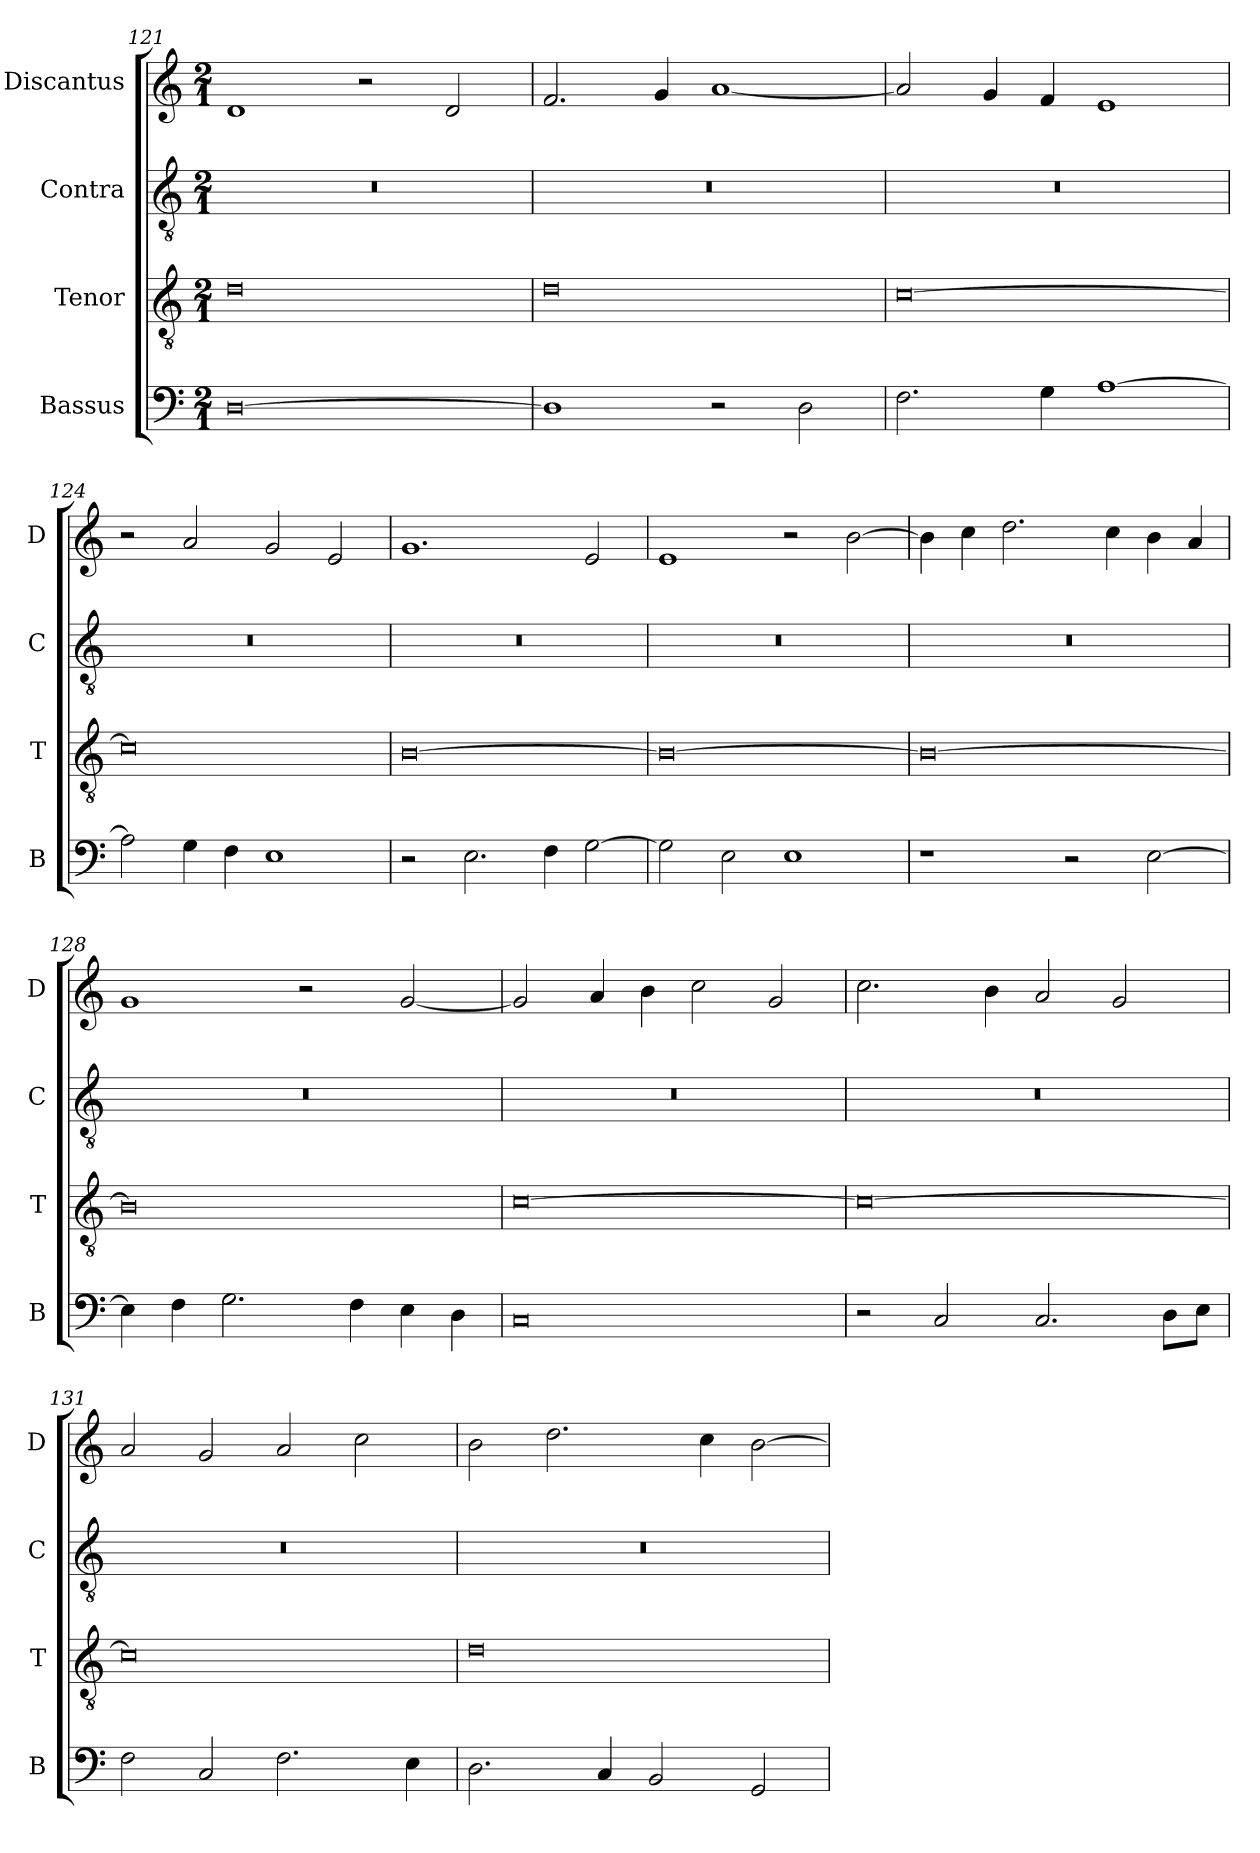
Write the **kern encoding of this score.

**kern	**kern	**kern	**kern
*part4	*part3	*part2	*part1
*staff4	*staff3	*staff2	*staff1
*I"Bassus	*I"Tenor	*I"Contra	*I"Discantus
*I'B	*I'T	*I'C	*I'D
*clefF4	*clefGv2	*clefGv2	*clefG2
*k[]	*k[]	*k[]	*k[]
*M2/1	*M2/1	*M2/1	*M2/1
=121	=121	=121	=121
[0D	0d	0r	1d
.	.	.	2r
.	.	.	2d/
=122	=122	=122	=122
1D]	0d	0r	2.f/
.	.	.	4g/
2r	.	.	[1a
2D\	.	.	.
=123	=123	=123	=123
2.F\	[0c	0r	2a/]
.	.	.	4g/
4G\	.	.	4f/
[1A	.	.	1e
=124	=124	=124	=124
2A\]	0c]	0r	2r
4G\	.	.	2a/
4F\	.	.	.
1E	.	.	2g/
.	.	.	2e/
=125	=125	=125	=125
2r	[0B	0r	1.g
2.E\	.	.	.
4F\	.	.	.
[2G\	.	.	2e/
=126	=126	=126	=126
2G\]	0B_	0r	1e
2E\	.	.	.
1E	.	.	2r
.	.	.	[2b\
=127	=127	=127	=127
1r	0B_	0r	4b\]
.	.	.	4cc\
.	.	.	2.dd\
2r	.	.	.
.	.	.	4cc\
[2E\	.	.	4b\
.	.	.	4a/
=128	=128	=128	=128
4E\]	0B]	0r	1g
4F\	.	.	.
2.G\	.	.	.
.	.	.	2r
4F\	.	.	.
4E\	.	.	[2g/
4D\	.	.	.
=129	=129	=129	=129
0C	[0c	0r	2g/]
.	.	.	4a/
.	.	.	4b\
.	.	.	2cc\
.	.	.	2g/
=130	=130	=130	=130
2r	0c_	0r	2.cc\
2C/	.	.	.
.	.	.	4b\
2.C/	.	.	2a/
.	.	.	2g/
8D\L	.	.	.
8E\J	.	.	.
=131	=131	=131	=131
2F\	0c]	0r	2a/
2C/	.	.	2g/
2.F\	.	.	2a/
.	.	.	2cc\
4E\	.	.	.
=132	=132	=132	=132
2.D\	0d	0r	2b\
.	.	.	2.dd\
4C/	.	.	.
2BB/	.	.	.
.	.	.	4cc\
2GG/	.	.	[2b\
=	=	=	=
*-	*-	*-	*-
